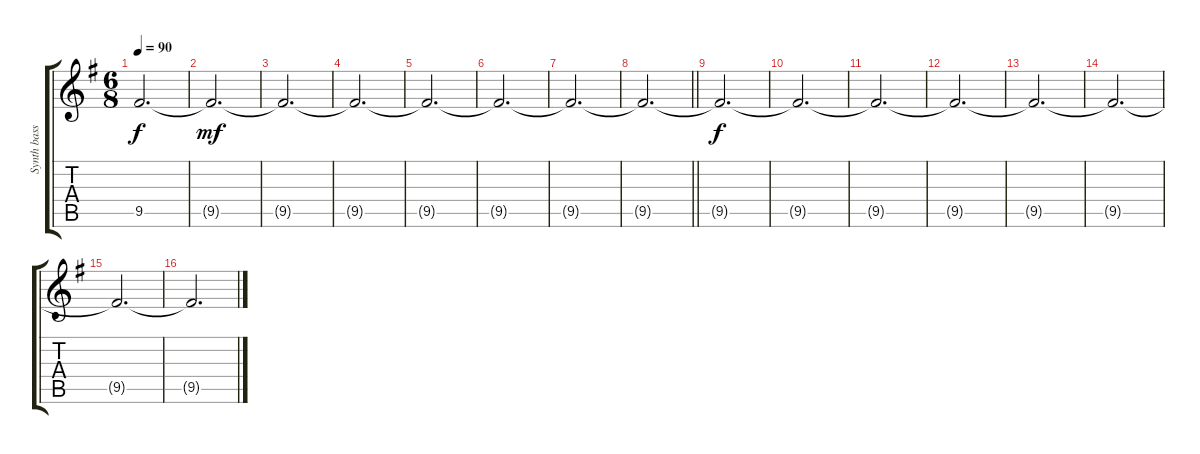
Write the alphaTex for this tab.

\track ("Synth bass" "Synth bass") {instrument synthbass2}
\staff {score tabs}
\tuning (E4 B3 G3 D3 A2 E2) {hide}
\ts (6 8)
\tempo 90
\clef g2
\ks g
9.5.2{d dy f instrument synthbass2} |
9.5{t}.2{d dy mf} |
9.5{t}.2{d} |
9.5{t}.2{d} |
9.5{t}.2{d} |
9.5{t}.2{d} |
9.5{t}.2{d} |
\barLineRight lightlight
9.5{t}.2{d} |
9.5{t}.2{d dy f} |
9.5{t}.2{d} |
9.5{t}.2{d} |
9.5{t}.2{d} |
9.5{t}.2{d} |
9.5{t}.2{d} |
9.5{t}.2{d} |
9.5{t}.2{d}
